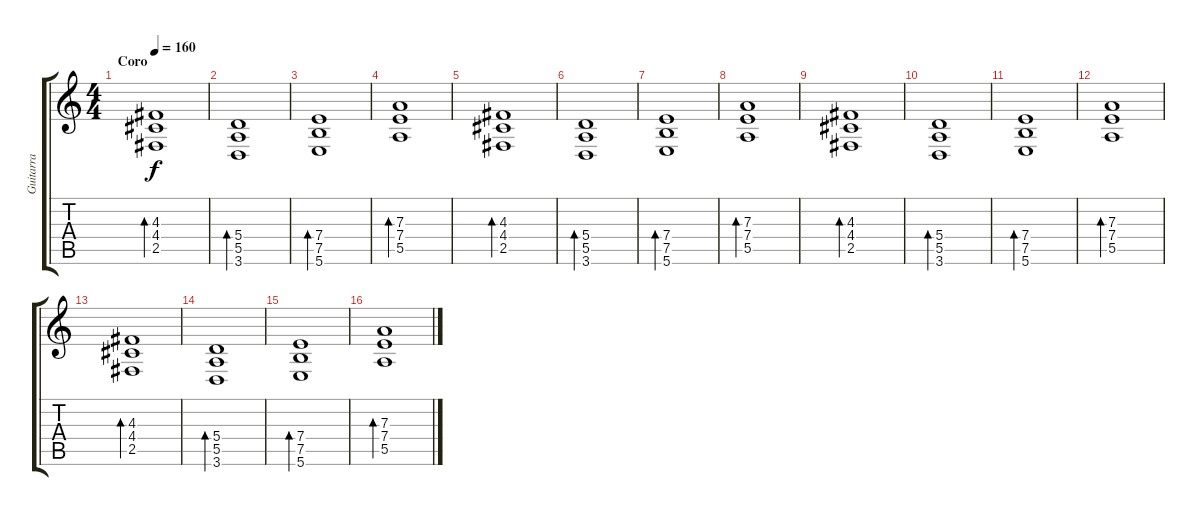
\track ("Guitarra" "Guitarra") {instrument overdrivenguitar}
\staff {score tabs}
\tuning (B3 Gb3 D3 A2 E2 B1) {hide}
\ts (4 4)
\section ("" "Coro")
\tempo 160
\clef g2
\ks c
(4.3 4.4 2.5).1{bd 120 dy f volume 11 instrument electricguitarjazz} |
(5.4 5.5 3.6).1{bd 120} |
(7.4 7.5 5.6).1{bd 120} |
(7.3 7.4 5.5).1{bd 120} |
(4.3 4.4 2.5).1{bd 120 volume 11 instrument electricguitarjazz} |
(5.4 5.5 3.6).1{bd 120} |
(7.4 7.5 5.6).1{bd 120} |
(7.3 7.4 5.5).1{bd 120} |
(4.3 4.4 2.5).1{bd 120 volume 11 instrument electricguitarjazz} |
(5.4 5.5 3.6).1{bd 120} |
(7.4 7.5 5.6).1{bd 120} |
(7.3 7.4 5.5).1{bd 120} |
(4.3 4.4 2.5).1{bd 120 volume 11 instrument electricguitarjazz} |
(5.4 5.5 3.6).1{bd 120} |
(7.4 7.5 5.6).1{bd 120} |
(7.3 7.4 5.5).1{bd 120}
